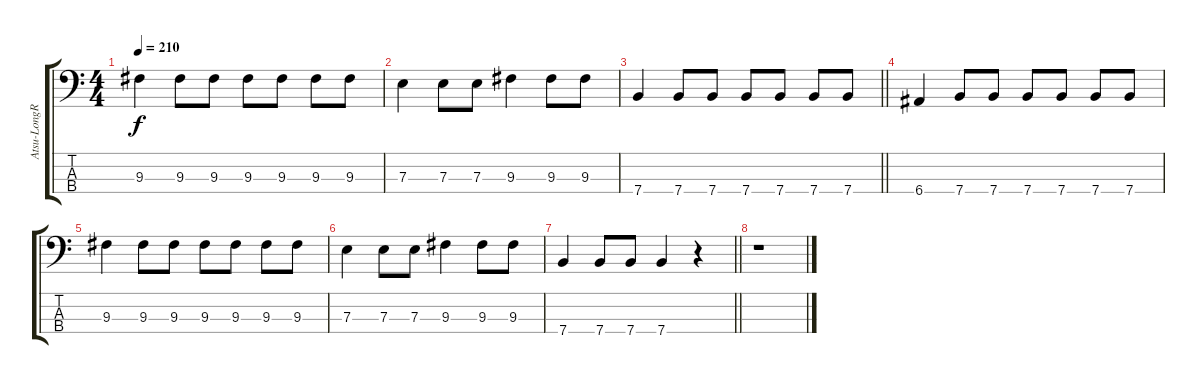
\track ("Atsu-LongRun" "Atsu-LongR") {instrument electricbasspick}
\staff {score tabs}
\tuning (G2 D2 A1 E1) {hide}
\ts (4 4)
\tempo 210
\clef f4
\ks c
9.3.4{dy f} 9.3.8 9.3.8 9.3.8 9.3.8 9.3.8 9.3.8 |
7.3.4 7.3.8 7.3.8 9.3.4 9.3.8 9.3.8 |
\barLineRight lightlight
7.4.4 7.4.8 7.4.8 7.4.8 7.4.8 7.4.8 7.4.8 |
6.4.4 7.4.8 7.4.8 7.4.8 7.4.8 7.4.8 7.4.8 |
9.3.4 9.3.8 9.3.8 9.3.8 9.3.8 9.3.8 9.3.8 |
7.3.4 7.3.8 7.3.8 9.3.4 9.3.8 9.3.8 |
\barLineRight lightlight
7.4.4 7.4.8 7.4.8 7.4.4 r.4 |
r.1
